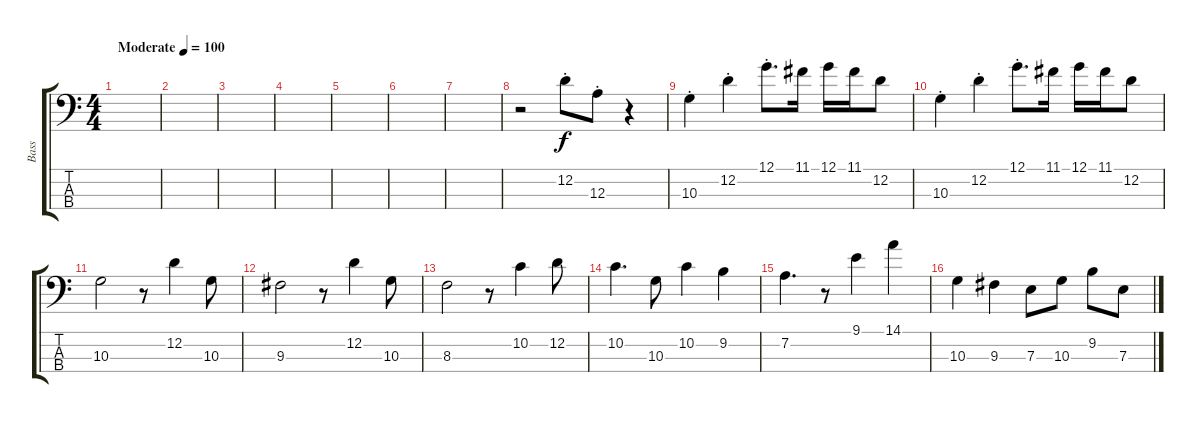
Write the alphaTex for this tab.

\track ("Bass" "Bass") {instrument electricbassfinger}
\staff {score tabs}
\tuning (G2 D2 A1 E1) {hide}
\ts (4 4)
\tempo (100 "Moderate")
\clef f4
\ks c
|
|
|
|
|
|
|
r.2 12.2{st}.8 12.3{st}.8 r.4 |
10.3{st}.4 12.2{st}.4 12.1{st}.8{d} 11.1.16 12.1.16 11.1.16 12.2.8 |
10.3{st}.4 12.2{st}.4 12.1{st}.8{d} 11.1.16 12.1.16 11.1.16 12.2.8 |
10.3.2 r.8 12.2.4 10.3.8 |
9.3.2 r.8 12.2.4 10.3.8 |
8.3.2 r.8 10.2.4 12.2.8 |
10.2.4{d} 10.3.8 10.2.4 9.2.4 |
7.2.4{d} r.8 9.1.4 14.1.4 |
10.3.4 9.3.4 7.3.8 10.3.8 9.2.8 7.3.8
